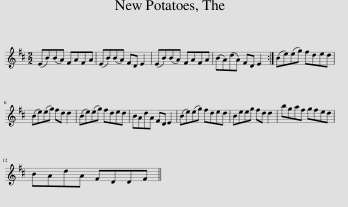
X:1
L:1/8
M:2/2
I:linebreak $
K:D
V:1 treble
V:1
 (EB)(BA) FAFA | (EB)(BA) FD E2 | (EB)(BA) FAFA | (BA)(dA) FD E2 :| (Be)(eg) fded |$ %5
 (Be)(eg) fd d2 | (Be)(eg) fded | BAdA FD E2 | (Be)(eg) fded | Beeg fd d2 | %10
 bgaf gfed |$ BAdA FDDF || %12
